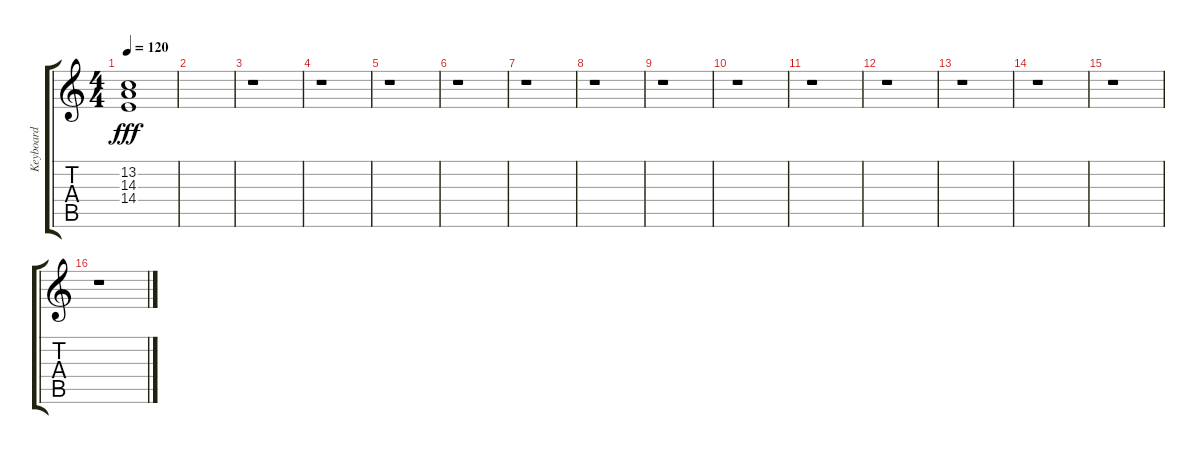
\track ("Keyboard" "Keyboard") {instrument pad2warm}
\staff {score tabs}
\tuning (E4 B3 G3 D3 A2 D2) {hide}
\ts (4 4)
\tempo 120
\clef g2
\ks c
(13.2 14.3 14.4).1{dy fff} |
|
r.1 |
r.1 |
r.1 |
r.1 |
r.1 |
r.1 |
r.1 |
r.1 |
r.1 |
r.1 |
r.1 |
r.1 |
r.1 |
r.1
